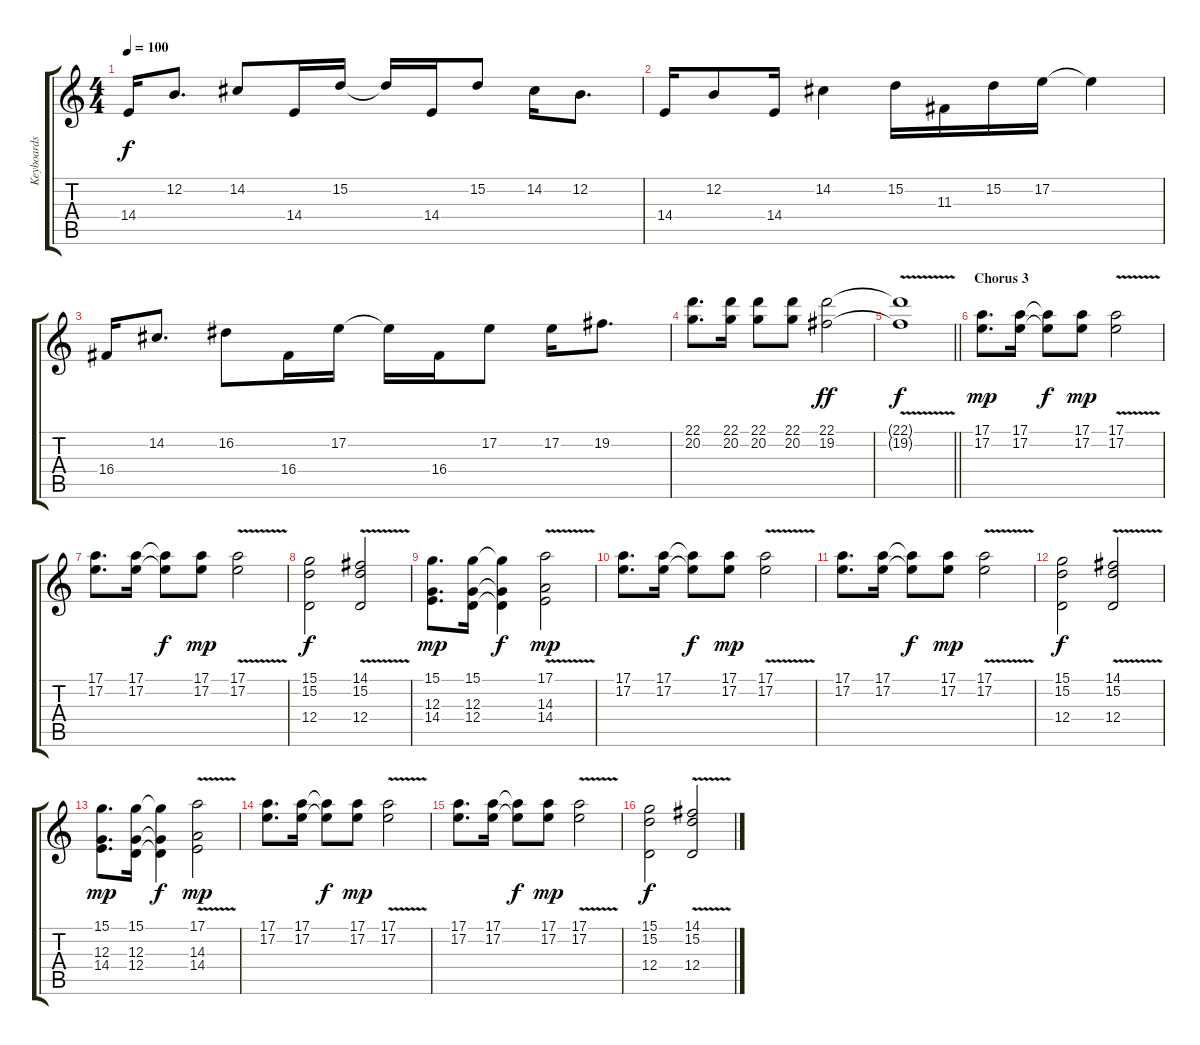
\track ("Keyboards" "Keyboards") {instrument rockorgan}
\staff {score tabs}
\tuning (E4 B3 G3 D3 A2 E2) {hide}
\ts (4 4)
\tempo 100
\clef g2
\ks c
14.4.16{dy f} 12.2.8{d} 14.2.8 14.4.16 15.2.16 15.2{t}.16 14.4.16 15.2.8 14.2.16 12.2.8{d} |
14.4.16 12.2.8 14.4.16 14.2.4 15.2.16 11.3.16 15.2.16 17.2.16 17.2{t}.4 |
16.4.16 14.2.8{d} 16.2.8 16.4.16 17.2.16 17.2{t}.16 16.4.16 17.2.8 17.2.16 19.2.8{d} |
(22.1 20.2).8{d} (22.1 20.2).16 (22.1 20.2).8 (22.1 20.2).8 (22.1 19.2).2{dy ff} |
\barLineRight lightlight
\ks aminor
(22.1{t} 19.2{v t}).1{dy f} |
\section ("" "Chorus 3")
\ks c
(17.1 17.2).8{d dy mp volume 9 instrument rockorgan} (17.1 17.2).16 (17.1{t} 17.2{t}).8{dy f} (17.1 17.2).8{dy mp} (17.1 17.2{v}).2 |
(17.1 17.2).8{d} (17.1 17.2).16 (17.1{t} 17.2{t}).8{dy f} (17.1 17.2).8{dy mp} (17.1 17.2{v}).2 |
(15.1 15.2 12.4).2{dy f} (14.1{v} 15.2 12.4).2 |
(15.1 12.3 14.4).8{d dy mp} (15.1 12.3 12.4).16 (15.1{t} 12.3{t} 12.4{t}).4{dy f} (17.1 14.3{v} 14.4).2{dy mp} |
(17.1 17.2).8{d} (17.1 17.2).16 (17.1{t} 17.2{t}).8{dy f} (17.1 17.2).8{dy mp} (17.1 17.2{v}).2 |
(17.1 17.2).8{d} (17.1 17.2).16 (17.1{t} 17.2{t}).8{dy f} (17.1 17.2).8{dy mp} (17.1 17.2{v}).2 |
(15.1 15.2 12.4).2{dy f} (14.1{v} 15.2 12.4).2 |
(15.1 12.3 14.4).8{d dy mp} (15.1 12.3 12.4).16 (15.1{t} 12.3{t} 12.4{t}).4{dy f} (17.1 14.3{v} 14.4).2{dy mp} |
(17.1 17.2).8{d} (17.1 17.2).16 (17.1{t} 17.2{t}).8{dy f} (17.1 17.2).8{dy mp} (17.1 17.2{v}).2 |
(17.1 17.2).8{d} (17.1 17.2).16 (17.1{t} 17.2{t}).8{dy f} (17.1 17.2).8{dy mp} (17.1 17.2{v}).2 |
(15.1 15.2 12.4).2{dy f} (14.1{v} 15.2 12.4).2
